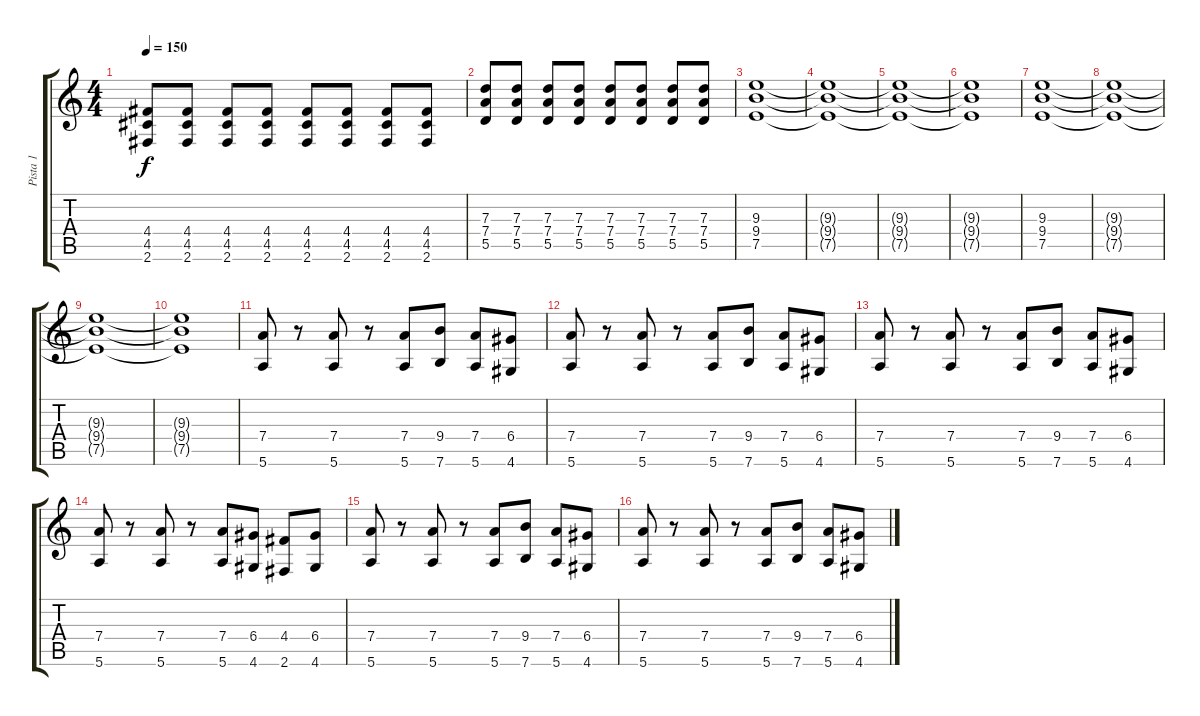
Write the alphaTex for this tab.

\track ("Pista 1" "Pista 1") {instrument distortionguitar}
\staff {score tabs}
\tuning (E4 B3 G3 D3 A2 E2) {hide}
\ts (4 4)
\tempo 150
\clef g2
\ks c
(4.4 4.5 2.6).8{dy f} (4.4 4.5 2.6).8 (4.4 4.5 2.6).8 (4.4 4.5 2.6).8 (4.4 4.5 2.6).8 (4.4 4.5 2.6).8 (4.4 4.5 2.6).8 (4.4 4.5 2.6).8 |
(7.3 7.4 5.5).8 (7.3 7.4 5.5).8 (7.3 7.4 5.5).8 (7.3 7.4 5.5).8 (7.3 7.4 5.5).8 (7.3 7.4 5.5).8 (7.3 7.4 5.5).8 (7.3 7.4 5.5).8 |
(9.3 9.4 7.5).1 |
(9.3{t} 9.4{t} 7.5{t}).1 |
(9.3{t} 9.4{t} 7.5{t}).1 |
(9.3{t} 9.4{t} 7.5{t}).1 |
(9.3 9.4 7.5).1 |
(9.3{t} 9.4{t} 7.5{t}).1 |
(9.3{t} 9.4{t} 7.5{t}).1 |
(9.3{t} 9.4{t} 7.5{t}).1 |
(7.4 5.6).8 r.8 (7.4 5.6).8 r.8 (7.4 5.6).8 (9.4 7.6).8 (7.4 5.6).8 (6.4 4.6).8 |
(7.4 5.6).8 r.8 (7.4 5.6).8 r.8 (7.4 5.6).8 (9.4 7.6).8 (7.4 5.6).8 (6.4 4.6).8 |
(7.4 5.6).8 r.8 (7.4 5.6).8 r.8 (7.4 5.6).8 (9.4 7.6).8 (7.4 5.6).8 (6.4 4.6).8 |
(7.4 5.6).8 r.8 (7.4 5.6).8 r.8 (7.4 5.6).8 (6.4 4.6).8 (4.4 2.6).8 (6.4 4.6).8 |
(7.4 5.6).8 r.8 (7.4 5.6).8 r.8 (7.4 5.6).8 (9.4 7.6).8 (7.4 5.6).8 (6.4 4.6).8 |
(7.4 5.6).8 r.8 (7.4 5.6).8 r.8 (7.4 5.6).8 (9.4 7.6).8 (7.4 5.6).8 (6.4 4.6).8
